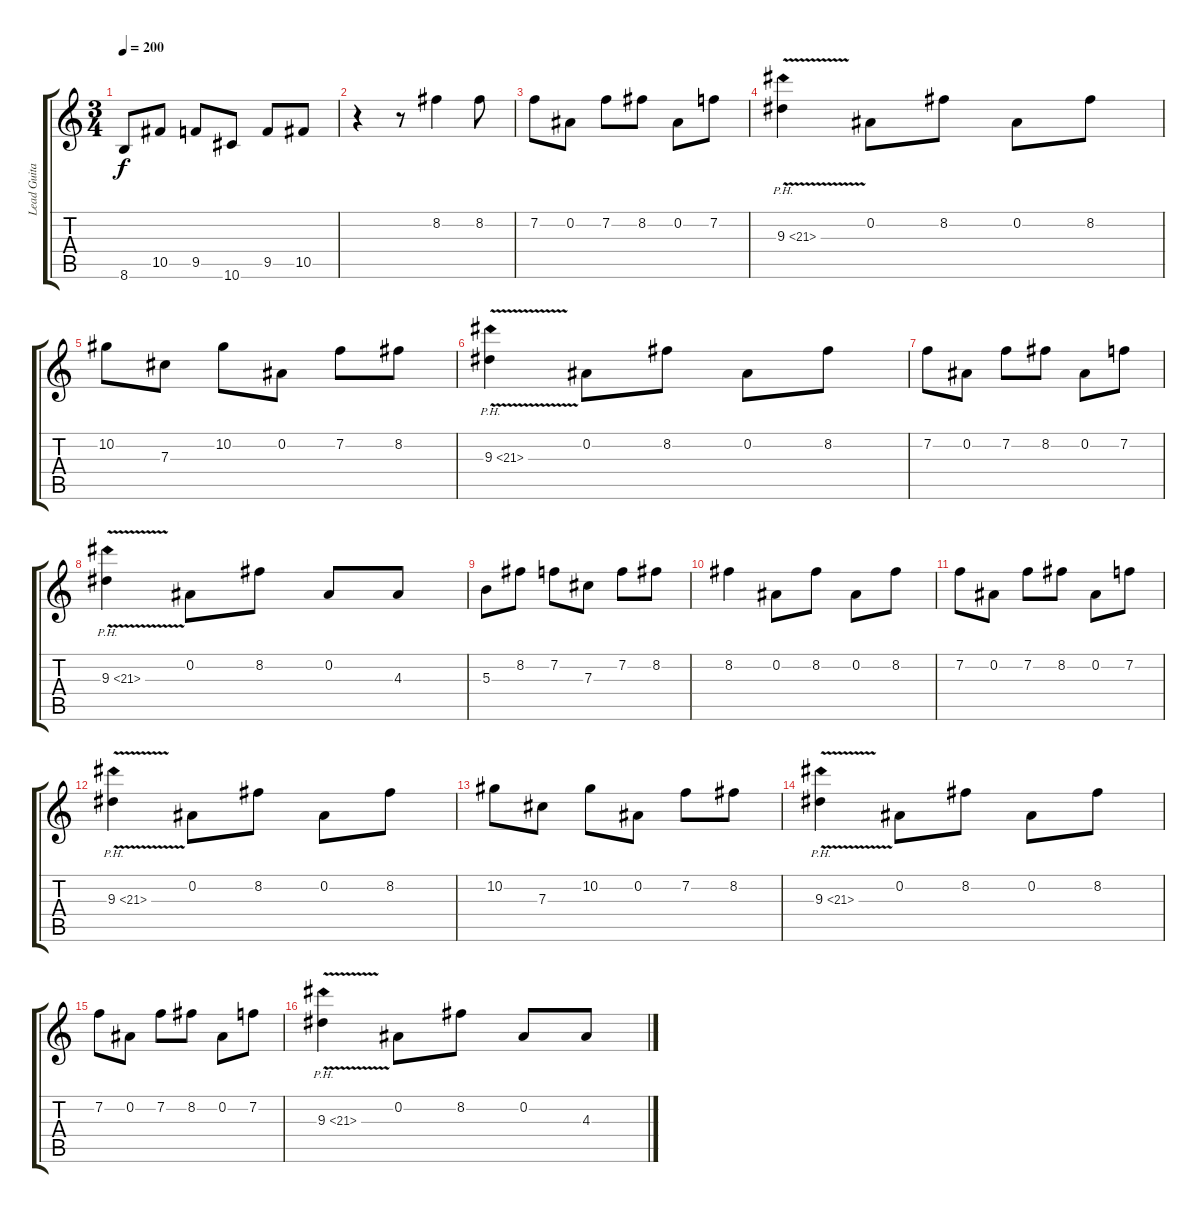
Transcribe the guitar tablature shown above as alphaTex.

\track ("Lead Guitar" "Lead Guita") {instrument acousticguitarsteel}
\staff {score tabs}
\tuning (Eb4 Bb3 Gb3 Db3 Ab2 Eb2) {hide}
\ts (3 4)
\tempo 200
\clef g2
\ks c
8.6.8{dy f} 10.5.8 9.5.8 10.6.8 9.5.8 10.5.8 |
r.4 r.8 8.2.4 8.2.8 |
7.2.8 0.2.8 7.2.8 8.2.8 0.2.8 7.2.8 |
9.3{ph 12 v}.4 0.2.8 8.2.8 0.2.8 8.2.8 |
10.2.8 7.3.8 10.2.8 0.2.8 7.2.8 8.2.8 |
9.3{ph 12 v}.4 0.2.8 8.2.8 0.2.8 8.2.8 |
7.2.8 0.2.8 7.2.8 8.2.8 0.2.8 7.2.8 |
9.3{ph 12 v}.4 0.2.8 8.2.8 0.2.8 4.3.8 |
5.3.8 8.2.8 7.2.8 7.3.8 7.2.8 8.2.8 |
8.2.4 0.2.8 8.2.8 0.2.8 8.2.8 |
7.2.8 0.2.8 7.2.8 8.2.8 0.2.8 7.2.8 |
9.3{ph 12 v}.4 0.2.8 8.2.8 0.2.8 8.2.8 |
10.2.8 7.3.8 10.2.8 0.2.8 7.2.8 8.2.8 |
9.3{ph 12 v}.4 0.2.8 8.2.8 0.2.8 8.2.8 |
7.2.8 0.2.8 7.2.8 8.2.8 0.2.8 7.2.8 |
9.3{ph 12 v}.4 0.2.8 8.2.8 0.2.8 4.3.8
